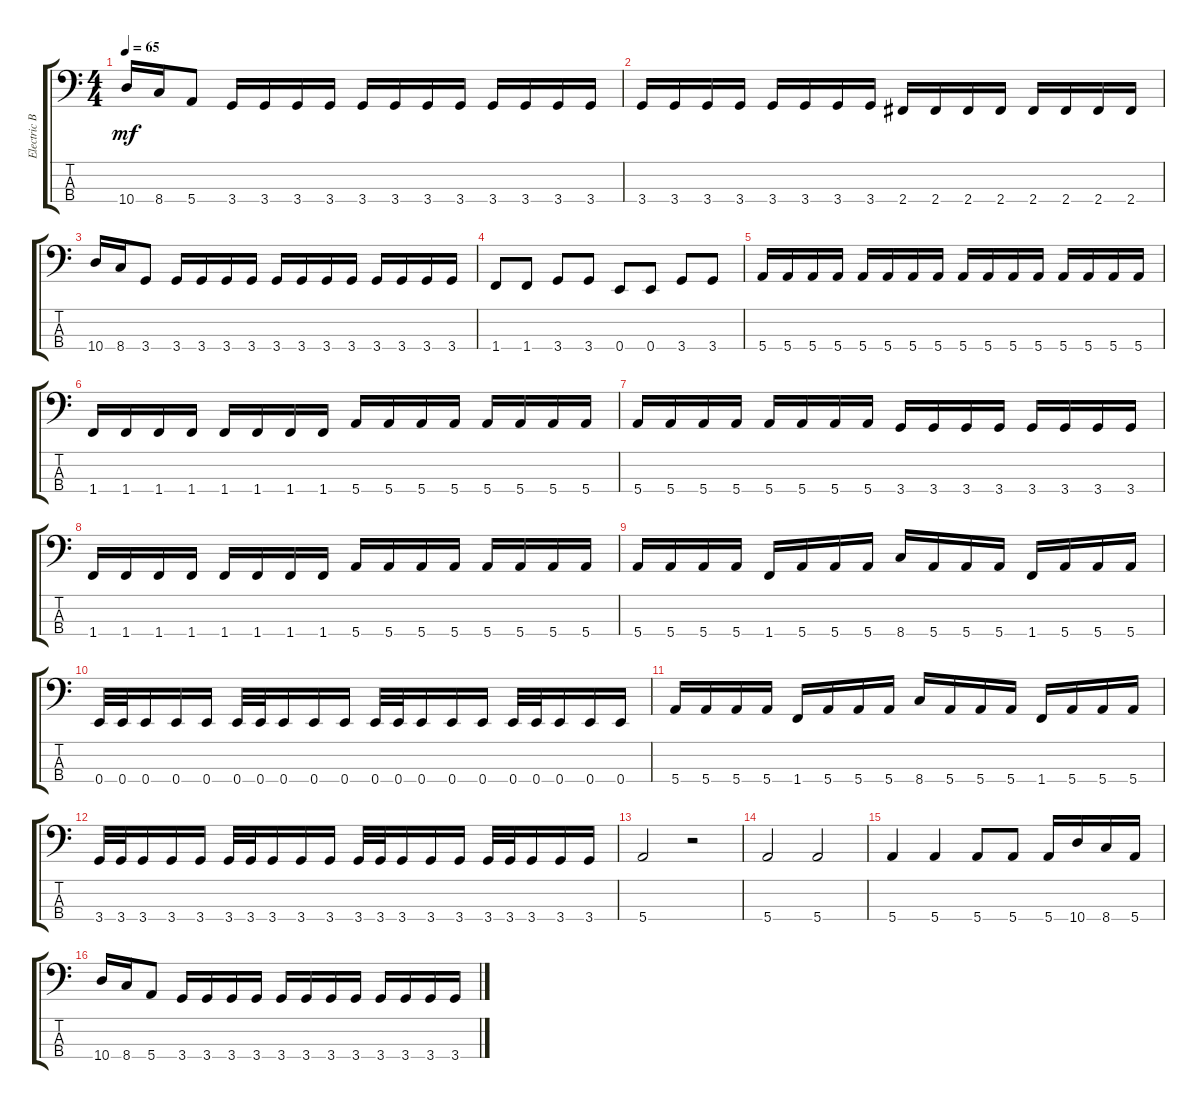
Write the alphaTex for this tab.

\track ("Electric Bass" "Electric B") {instrument electricbassfinger}
\staff {score tabs}
\tuning (G2 D2 A1 E1) {hide}
\ts (4 4)
\tempo 65
\clef f4
\ks c
10.4.16{dy mf} 8.4.16 5.4.8 3.4.16 3.4.16 3.4.16 3.4.16 3.4.16 3.4.16 3.4.16 3.4.16 3.4.16 3.4.16 3.4.16 3.4.16 |
3.4.16 3.4.16 3.4.16 3.4.16 3.4.16 3.4.16 3.4.16 3.4.16 2.4.16 2.4.16 2.4.16 2.4.16 2.4.16 2.4.16 2.4.16 2.4.16 |
10.4.16 8.4.16 3.4.8 3.4.16 3.4.16 3.4.16 3.4.16 3.4.16 3.4.16 3.4.16 3.4.16 3.4.16 3.4.16 3.4.16 3.4.16 |
1.4.8 1.4.8 3.4.8 3.4.8 0.4.8 0.4.8 3.4.8 3.4.8 |
5.4.16 5.4.16 5.4.16 5.4.16 5.4.16 5.4.16 5.4.16 5.4.16 5.4.16 5.4.16 5.4.16 5.4.16 5.4.16 5.4.16 5.4.16 5.4.16 |
1.4.16 1.4.16 1.4.16 1.4.16 1.4.16 1.4.16 1.4.16 1.4.16 5.4.16 5.4.16 5.4.16 5.4.16 5.4.16 5.4.16 5.4.16 5.4.16 |
5.4.16 5.4.16 5.4.16 5.4.16 5.4.16 5.4.16 5.4.16 5.4.16 3.4.16 3.4.16 3.4.16 3.4.16 3.4.16 3.4.16 3.4.16 3.4.16 |
1.4.16 1.4.16 1.4.16 1.4.16 1.4.16 1.4.16 1.4.16 1.4.16 5.4.16 5.4.16 5.4.16 5.4.16 5.4.16 5.4.16 5.4.16 5.4.16 |
5.4.16 5.4.16 5.4.16 5.4.16 1.4.16 5.4.16 5.4.16 5.4.16 8.4.16 5.4.16 5.4.16 5.4.16 1.4.16 5.4.16 5.4.16 5.4.16 |
0.4.32 0.4.32 0.4.16 0.4.16 0.4.16 0.4.32 0.4.32 0.4.16 0.4.16 0.4.16 0.4.32 0.4.32 0.4.16 0.4.16 0.4.16 0.4.32 0.4.32 0.4.16 0.4.16 0.4.16 |
5.4.16 5.4.16 5.4.16 5.4.16 1.4.16 5.4.16 5.4.16 5.4.16 8.4.16 5.4.16 5.4.16 5.4.16 1.4.16 5.4.16 5.4.16 5.4.16 |
3.4.32 3.4.32 3.4.16 3.4.16 3.4.16 3.4.32 3.4.32 3.4.16 3.4.16 3.4.16 3.4.32 3.4.32 3.4.16 3.4.16 3.4.16 3.4.32 3.4.32 3.4.16 3.4.16 3.4.16 |
5.4.2 r.2 |
5.4.2 5.4.2 |
5.4.4 5.4.4 5.4.8 5.4.8 5.4.16 10.4.16 8.4.16 5.4.16 |
10.4.16 8.4.16 5.4.8 3.4.16 3.4.16 3.4.16 3.4.16 3.4.16 3.4.16 3.4.16 3.4.16 3.4.16 3.4.16 3.4.16 3.4.16
